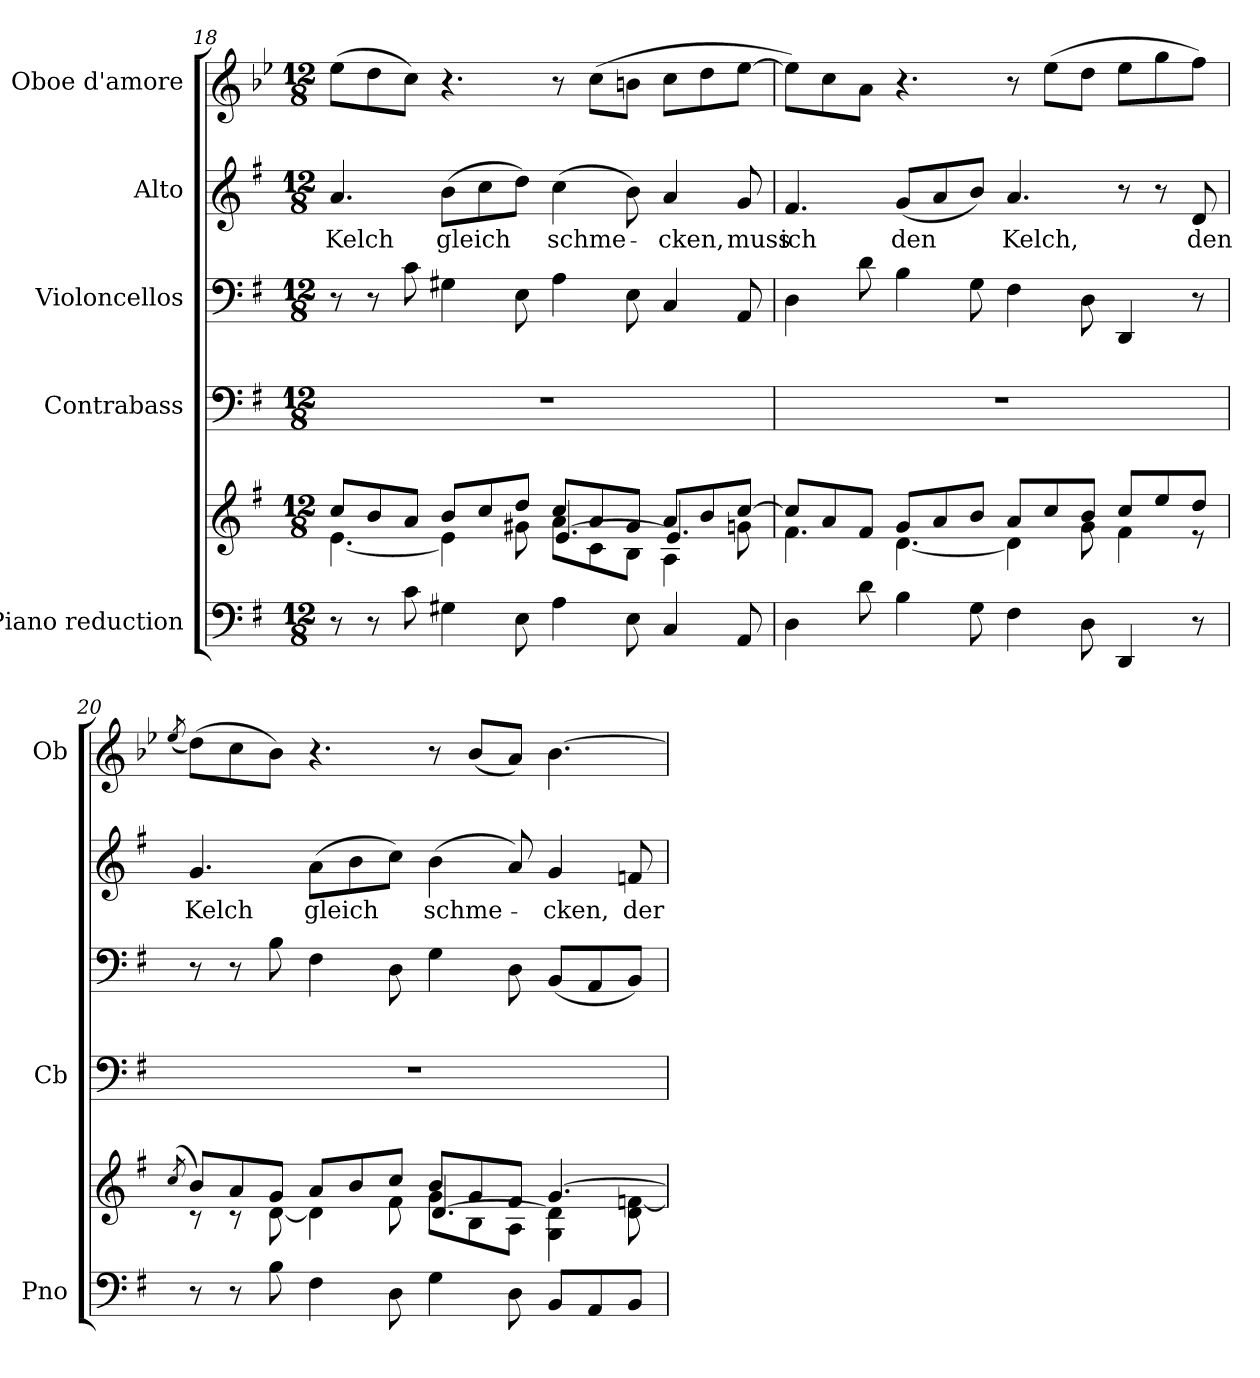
**kern	**kern	**kern	**kern	**kern	**text	**kern
*part5	*part5	*part4	*part3	*part2	*part2	*part1
*staff6	*staff5	*staff4	*staff3	*staff2	*staff2	*staff1
*I"Piano reduction	*	*I"Contrabass	*I"Violoncellos	*I"Alto	*	*I"Oboe d'amore
*I'Pno	*	*I'Cb	*	*	*	*I'Ob
*clefF4	*clefG2	*clefF4	*clefF4	*clefG2	*	*clefG2
*	*	*ITrd7c12	*	*	*	*ITrd2c3
*k[f#]	*k[f#]	*k[f#]	*k[f#]	*k[f#]	*	*k[f#]
*M12/8	*M12/8	*M12/8	*M12/8	*M12/8	*	*M12/8
=18	=18	=18	=18	=18	=18	=18
*	*^	*	*	*	*	*
*	*	*^	*	*	*	*	*
!	!	!	!	!	!	!	!LO:LY:b	!
8r	8cc/L	[4.e\	2.ryy	1.r	8r	4.a/	Kelch	(8cc\L
8r	8b/	.	.	.	8r	.	.	8b\
8c\	8a/J	.	.	.	8c\	.	.	8a\J)
!	!	!	!	!	!	!	!LO:LY:b	!
4G#X\	8b/L	4e\]	.	.	4G#X\	(8b\L	gleich	4.r
.	8cc/	.	.	.	.	8cc\	.	.
8E\	8dd/J	8g#X\	.	.	8E\	8dd\J)	.	.
!	!	!	!	!	!	!	!LO:LY:b	!
4A\	8cc/L	8a\L	[<4.e/	.	4A\	(4cc\	schme-	8r
.	8a/	8c\	.	.	.	.	.	(8a\L
8E\	8g#/J	8B\J	.	.	8E\	8b\)	.	8g#X\J
!	!	!	!	!	!	!	!LO:LY:b	!
4C/	8a/L	4A\	4.e/]	.	4C/	4a/	-cken,	8a\L
.	8b/	.	.	.	.	.	.	8b\
!	!	!	!	!	!	!	!LO:LY:b	!
8AA/	[8cc/J	8gn\	.	.	8AA/	8g/	muss	[8cc\J
*	*	*v	*v	*	*	*	*	*
=19	=19	=19	=19	=19	=19	=19	=19
!	!	!	!	!	!	!LO:LY:b	!
4D\	8cc/L]	4.f#\	1.r	4D\	4.f#/	ich	8cc\L])
.	8a/	.	.	.	.	.	8a\
8d\	8f#/J	.	.	8d\	.	.	8f#\J
!	!	!	!	!	!	!LO:LY:b	!
4B\	8g/L	[4.d\	.	4B\	(8g/L	den	4.r
.	8a/	.	.	.	8a/	.	.
8G\	8b/J	.	.	8G\	8b/J)	.	.
!	!	!	!	!	!	!LO:LY:b	!
4F#\	8a/L	4d\]	.	4F#\	4.a/	Kelch,	8r
.	8cc/	.	.	.	.	.	(8cc\L
8D\	8b/J	8g\	.	8D\	.	.	8b\J
4DD/	8cc/L	4f#\	.	4DD/	8r	.	8cc\L
.	8ee/	.	.	.	8r	.	8ee\
!	!	!	!	!	!	!LO:LY:b	!
8r	8dd/J	8r	.	8r	8d/	den	8dd\J)
*	*v	*v	*	*	*	*	*
!!LO:LB:g=z
=20	=20	=20	=20	=20	=20	=20
.	(8qcc/	.	.	.	.	(8qcc/
*	*^	*	*	*	*	*
*	*	*^	*	*	*	*	*
!	!	!	!	!	!	!	!LO:LY:b	!
8r	8b/L)	8r	2.ryy	1.r	8r	4.g/	Kelch	(8b\L)
8r	8a/	8r	.	.	8r	.	.	8a\
8B\	8g/J	[8d\	.	.	8B\	.	.	8g\J)
!	!	!	!	!	!	!	!LO:LY:b	!
4F#\	8a/L	4d\]	.	.	4F#\	(8a\L	gleich	4.r
.	8b/	.	.	.	.	8b\	.	.
8D\	8cc/J	8f#\	.	.	8D\	8cc\J)	.	.
!	!	!	!	!	!	!	!LO:LY:b	!
4G\	8b/L	8g\L	[4.d/	.	4G\	(4b\	schme-	8r
.	8g/	8B\	.	.	.	.	.	(8g/L
8D\	8f#/J	8A\J	.	.	8D\	8a/)	.	8f#/J)
!	!	!	!	!	!	!	!LO:LY:b	!
8BB/L	[4.g/	4G\ 4d\]	4.ryy	.	(8BB/L	4g/	-cken,	[4.g\
8AA/	.	.	.	.	8AA/	.	.	.
!	!	!	!	!	!	!	!LO:LY:b	!
8BB/J	.	8d\ [8fn\	.	.	8BB/J)	8fn/	der	.
*	*v	*v	*v	*	*	*	*	*
=	=	=	=	=	=	=
*-	*-	*-	*-	*-	*-	*-
